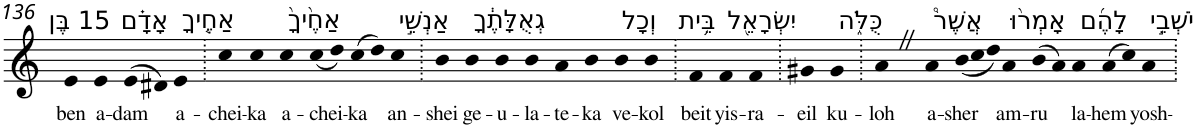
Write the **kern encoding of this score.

**kern	**text
*part1	*part1
*staff1	*staff1
*I"Piano	*
*I'Pno	*
!!LO:PB:g=z
*clefG2	*
*k[]	*
=136	=136
!LO:TX:a:t=15 בֶּן	!
!	!LO:LY:b
4e	ben
!LO:TX:a:t=אָדָ֗ם	!
!	!LO:LY:b
4e	a-
!	!LO:LY:b
(>8e	-dam
8d#X)	.
!LO:TX:a:t=אַחֶ֤יךָ	!
!	!LO:LY:b
4e	a-
=137.	=137.
!	!LO:LY:b
4cc	-chei-
!	!LO:LY:b
4cc	-ka
!LO:TX:a:t=אַחֶ֙יךָ֙	!
!	!LO:LY:b
4cc	a-
!	!LO:LY:b
(<8cc	-chei-
8dd)	.
!	!LO:LY:b
(>8cc	-ka
8dd)	.
!LO:TX:a:t=אַנְשֵׁ֣י	!
!	!LO:LY:b
4cc	an-
=138.	=138.
!	!LO:LY:b
4b	-shei
!LO:TX:a:t=גְאֻלָּתֶ֔ךָ	!
!	!LO:LY:b
4b	ge-
!	!LO:LY:b
4b	-u-
!	!LO:LY:b
4b	-la-
!	!LO:LY:b
4a	-te-
!	!LO:LY:b
4b	-ka
!LO:TX:a:t=וְכָל	!
!	!LO:LY:b
4b	ve-
!	!LO:LY:b
4b	-kol
=139.	=139.
!LO:TX:a:t=בֵּ֥ית	!
!	!LO:LY:b
4f	beit
!LO:TX:a:t=יִשְׂרָאֵ֖ל	!
!	!LO:LY:b
4f	yis-
!	!LO:LY:b
4f	-ra-
=140.	=140.
!	!LO:LY:b
4g#X	-eil
!LO:TX:a:t=כֻּלֹּ֑ה	!
!	!LO:LY:b
4g#	ku-
=141.	=141.
!	!LO:LY:b
4aZ	-loh
!LO:TX:a:t=אֲשֶׁר֩	!
!	!LO:LY:b
4a	a-
*Xtuplet	*
!	!LO:LY:b
(<12b	-sher
12cc	.
12dd)	.
!LO:TX:a:t=אָמְר֨וּ	!
!	!LO:LY:b
4a	am-
!	!LO:LY:b
(>8b	-ru
8a)	.
!LO:TX:a:t=לָהֶ֜ם	!
!	!LO:LY:b
4a	la-
!	!LO:LY:b
(>8a	-hem
8cc)	.
!LO:TX:a:t=יֹשְׁבֵ֣י	!
!	!LO:LY:b
4a	yosh-
=.	=.
*-	*-
